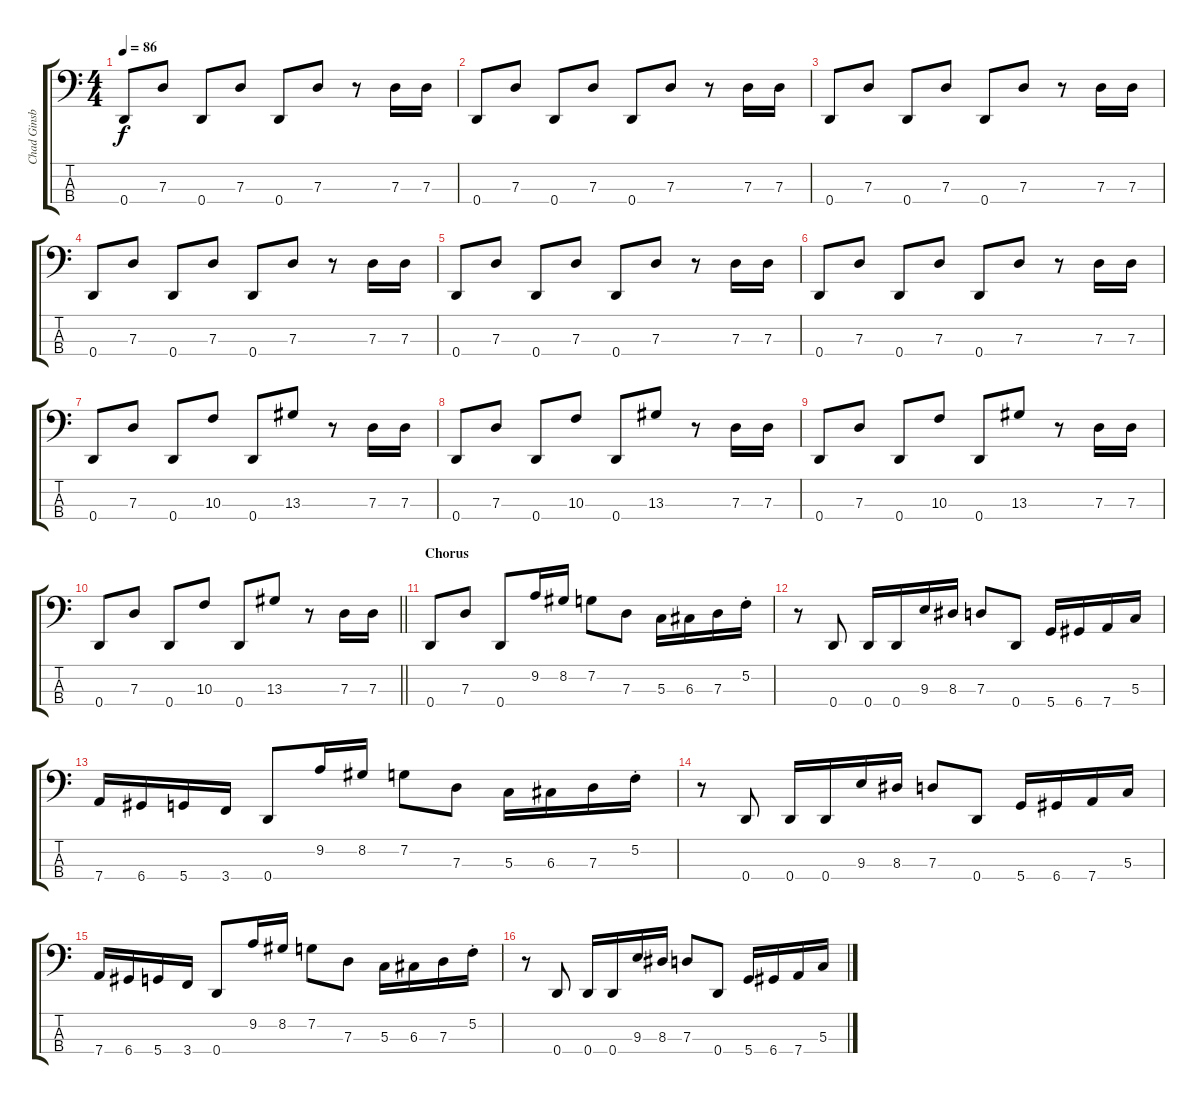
\track ("Chad Ginsburg (Bass)" "Chad Ginsb") {instrument electricbasspick}
\staff {score tabs}
\tuning (F2 C2 G1 D1) {hide}
\ts (4 4)
\tempo 86
\clef f4
\ks c
0.4.8{dy f} 7.3.8 0.4.8 7.3.8 0.4.8 7.3.8 r.8 7.3.16 7.3.16 |
0.4.8 7.3.8 0.4.8 7.3.8 0.4.8 7.3.8 r.8 7.3.16 7.3.16 |
0.4.8 7.3.8 0.4.8 7.3.8 0.4.8 7.3.8 r.8 7.3.16 7.3.16 |
0.4.8 7.3.8 0.4.8 7.3.8 0.4.8 7.3.8 r.8 7.3.16 7.3.16 |
0.4.8 7.3.8 0.4.8 7.3.8 0.4.8 7.3.8 r.8 7.3.16 7.3.16 |
0.4.8 7.3.8 0.4.8 7.3.8 0.4.8 7.3.8 r.8 7.3.16 7.3.16 |
0.4.8 7.3.8 0.4.8 10.3.8 0.4.8 13.3.8 r.8 7.3.16 7.3.16 |
0.4.8 7.3.8 0.4.8 10.3.8 0.4.8 13.3.8 r.8 7.3.16 7.3.16 |
0.4.8 7.3.8 0.4.8 10.3.8 0.4.8 13.3.8 r.8 7.3.16 7.3.16 |
\barLineRight lightlight
0.4.8 7.3.8 0.4.8 10.3.8 0.4.8 13.3.8 r.8 7.3.16 7.3.16 |
\section ("" "Chorus")
0.4.8 7.3.8 0.4.8 9.2.16 8.2.16 7.2.8 7.3.8 5.3.16 6.3.16 7.3.16 5.2{st}.16 |
r.8 0.4.8 0.4.16 0.4.16 9.3.16 8.3.16 7.3.8 0.4.8 5.4.16 6.4.16 7.4.16 5.3.16 |
7.4.16 6.4.16 5.4.16 3.4.16 0.4.8 9.2.16 8.2.16 7.2.8 7.3.8 5.3.16 6.3.16 7.3.16 5.2{st}.16 |
r.8 0.4.8 0.4.16 0.4.16 9.3.16 8.3.16 7.3.8 0.4.8 5.4.16 6.4.16 7.4.16 5.3.16 |
7.4.16 6.4.16 5.4.16 3.4.16 0.4.8 9.2.16 8.2.16 7.2.8 7.3.8 5.3.16 6.3.16 7.3.16 5.2{st}.16 |
r.8 0.4.8 0.4.16 0.4.16 9.3.16 8.3.16 7.3.8 0.4.8 5.4.16 6.4.16 7.4.16 5.3.16
